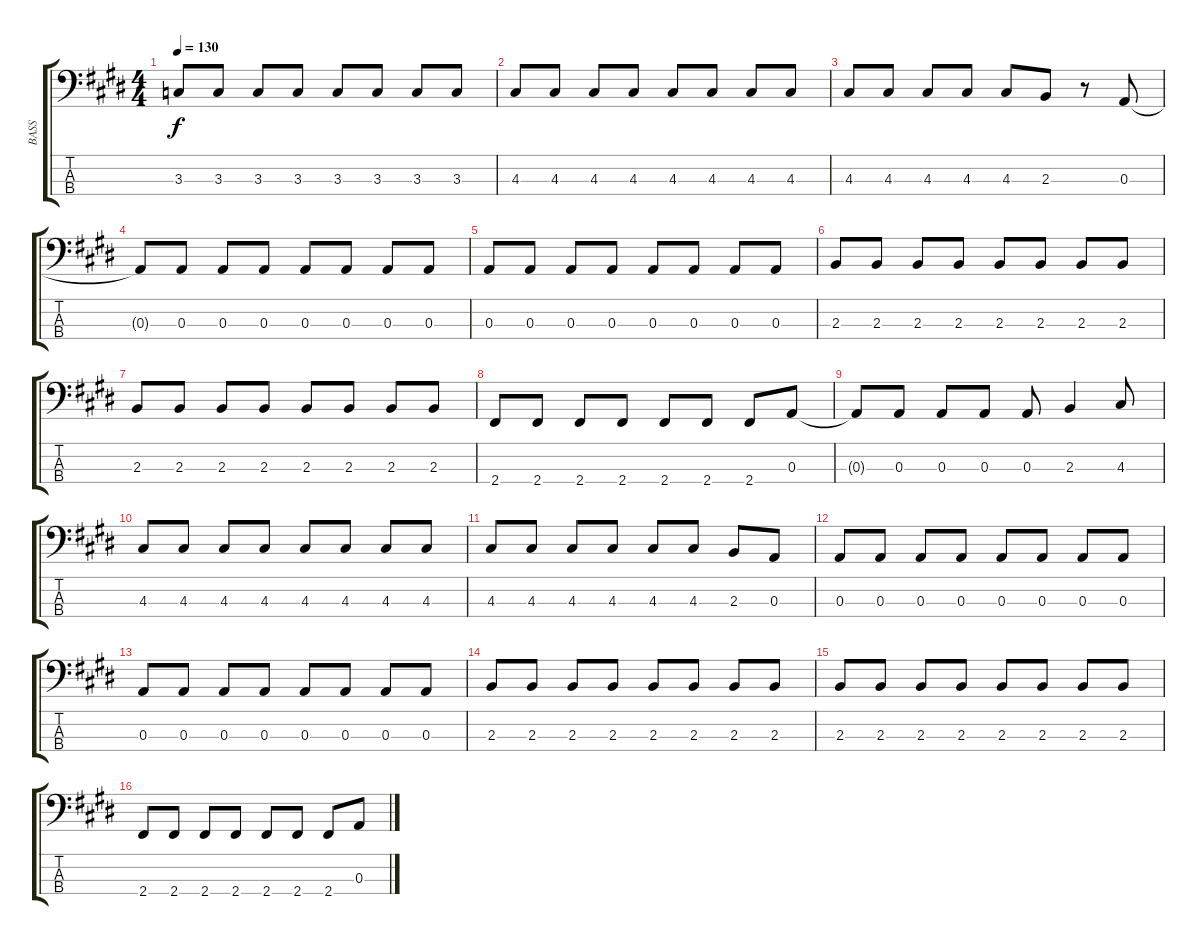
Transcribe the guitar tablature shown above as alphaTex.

\track ("BASS" "BASS") {instrument electricbassfinger}
\staff {score tabs}
\tuning (G2 D2 A1 E1) {hide}
\ts (4 4)
\tempo 130
\clef f4
\ks e
3.3{t}.8{dy f} 3.3.8 3.3.8 3.3.8 3.3.8 3.3.8 3.3.8 3.3.8 |
4.3.8 4.3.8 4.3.8 4.3.8 4.3.8 4.3.8 4.3.8 4.3.8 |
4.3.8 4.3.8 4.3.8 4.3.8 4.3.8 2.3.8 r.8 0.3.8 |
0.3{t}.8 0.3.8 0.3.8 0.3.8 0.3.8 0.3.8 0.3.8 0.3.8 |
0.3.8 0.3.8 0.3.8 0.3.8 0.3.8 0.3.8 0.3.8 0.3.8 |
2.3.8 2.3.8 2.3.8 2.3.8 2.3.8 2.3.8 2.3.8 2.3.8 |
2.3.8 2.3.8 2.3.8 2.3.8 2.3.8 2.3.8 2.3.8 2.3.8 |
2.4.8 2.4.8 2.4.8 2.4.8 2.4.8 2.4.8 2.4.8 0.3.8 |
0.3{t}.8 0.3.8 0.3.8 0.3.8 0.3.8 2.3.4 4.3.8 |
4.3.8 4.3.8 4.3.8 4.3.8 4.3.8 4.3.8 4.3.8 4.3.8 |
4.3.8 4.3.8 4.3.8 4.3.8 4.3.8 4.3.8 2.3.8 0.3.8 |
0.3.8 0.3.8 0.3.8 0.3.8 0.3.8 0.3.8 0.3.8 0.3.8 |
0.3.8 0.3.8 0.3.8 0.3.8 0.3.8 0.3.8 0.3.8 0.3.8 |
2.3.8 2.3.8 2.3.8 2.3.8 2.3.8 2.3.8 2.3.8 2.3.8 |
2.3.8 2.3.8 2.3.8 2.3.8 2.3.8 2.3.8 2.3.8 2.3.8 |
2.4.8 2.4.8 2.4.8 2.4.8 2.4.8 2.4.8 2.4.8 0.3.8
